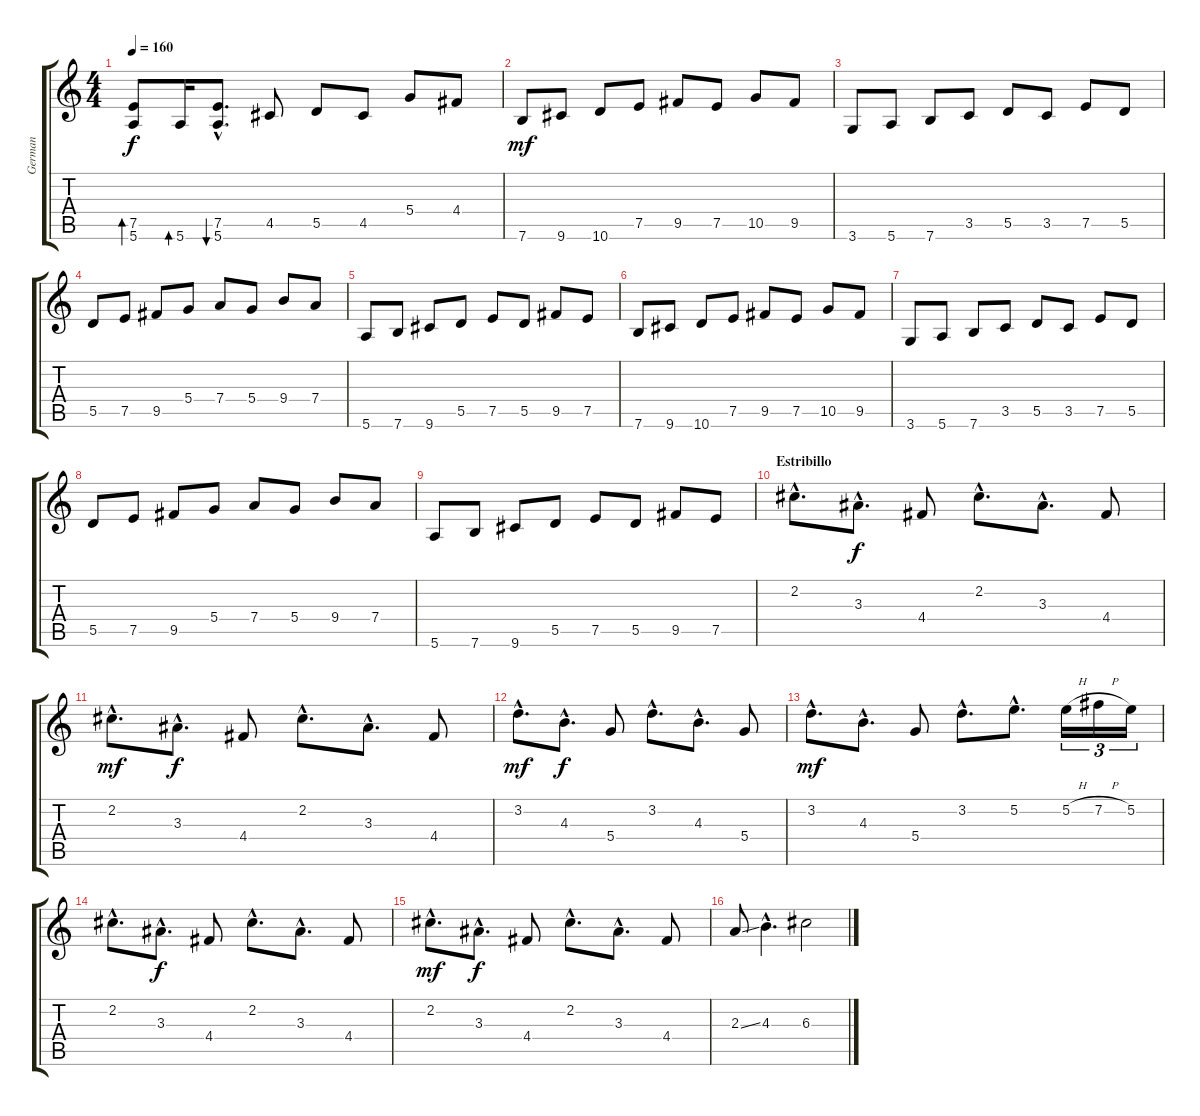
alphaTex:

\track ("German" "German") {instrument distortionguitar}
\staff {score tabs}
\tuning (E4 B3 G3 D3 A2 E2) {hide}
\ts (4 4)
\tempo 160
\clef g2
\ks c
(7.5 5.6).8{bd 30 dy f} 5.6.16{bd 30} (7.5{hac} 5.6{hac}).8{d bu 30} 4.5.8 5.5.8 4.5.8 5.4.8 4.4.8 |
7.6.8{dy mf} 9.6.8 10.6.8 7.5.8 9.5.8 7.5.8 10.5.8 9.5.8 |
3.6.8 5.6.8 7.6.8 3.5.8 5.5.8 3.5.8 7.5.8 5.5.8 |
5.5.8 7.5.8 9.5.8 5.4.8 7.4.8 5.4.8 9.4.8 7.4.8 |
5.6.8 7.6.8 9.6.8 5.5.8 7.5.8 5.5.8 9.5.8 7.5.8 |
7.6.8 9.6.8 10.6.8 7.5.8 9.5.8 7.5.8 10.5.8 9.5.8 |
3.6.8 5.6.8 7.6.8 3.5.8 5.5.8 3.5.8 7.5.8 5.5.8 |
5.5.8 7.5.8 9.5.8 5.4.8 7.4.8 5.4.8 9.4.8 7.4.8 |
5.6.8 7.6.8 9.6.8 5.5.8 7.5.8 5.5.8 9.5.8 7.5.8 |
\section ("" "Estribillo")
2.2{hac}.8{d} 3.3{hac}.8{d dy f} 4.4.8 2.2{hac}.8{d} 3.3{hac}.8{d} 4.4.8 |
2.2{hac}.8{d dy mf} 3.3{hac}.8{d dy f} 4.4.8 2.2{hac}.8{d} 3.3{hac}.8{d} 4.4.8 |
3.2{hac}.8{d dy mf} 4.3{hac}.8{d dy f} 5.4.8 3.2{hac}.8{d} 4.3{hac}.8{d} 5.4.8 |
3.2{hac}.8{d dy mf} 4.3{hac}.8{d} 5.4.8 3.2{hac}.8{d} 5.2{hac}.8{d} 5.2{h}.16{tu (3 2)} 7.2{h}.16{tu (3 2)} 5.2.16{tu (3 2)} |
2.2{hac}.8{d} 3.3{hac}.8{d dy f} 4.4.8 2.2{hac}.8{d} 3.3{hac}.8{d} 4.4.8 |
2.2{hac}.8{d dy mf} 3.3{hac}.8{d dy f} 4.4.8 2.2{hac}.8{d} 3.3{hac}.8{d} 4.4.8 |
2.3{ss}.8 4.3{hac}.4{d} 6.3.2
